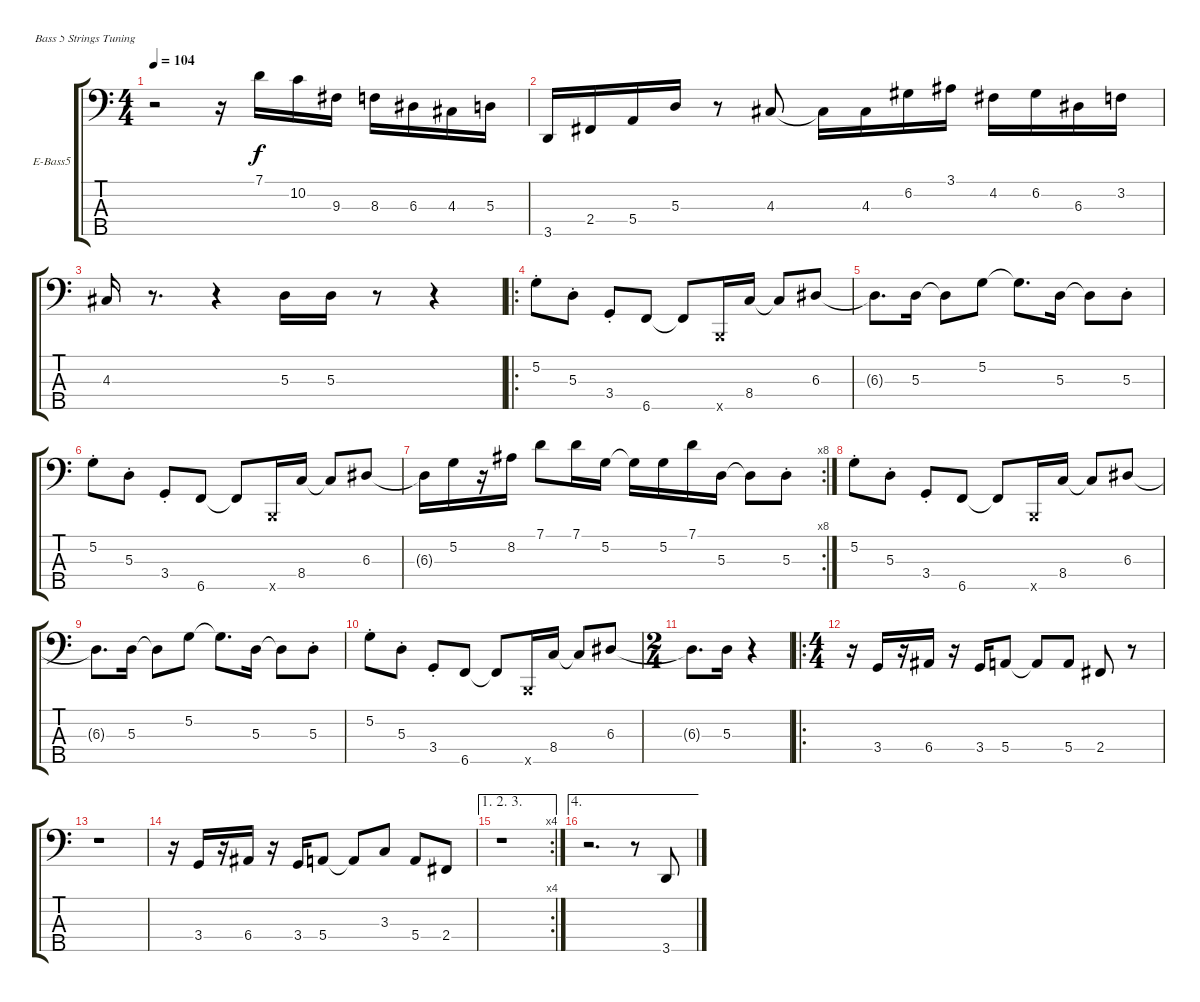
\bracketExtendMode groupsimilarinstruments
\firstSystemTrackNameOrientation horizontal
\otherSystemsTrackNameOrientation horizontal
\track ("Piste 1" "E-Bass5") {instrument electricbassfinger}
\staff {score tabs}
\tuning (G2 D2 A1 E1 B0)
\ts (4 4)
\tempo 104
\clef f4
\ks c
r.2{dy f} r.16 7.1.16 10.2.16 9.3.16 8.3.16 6.3.16 4.3.16 5.3.16 |
3.5.16 2.4.16 5.4.16 5.3.16 r.8 4.3.8 4.3{t}.16 4.3.16 6.2.16 3.1.16 4.2.16 6.2.16 6.3.16 3.2.16 |
4.3.16 r.8{d} r.4 5.3.16 5.3.16 r.8 r.4 |
\ro
5.2{st}.8 5.3{st}.8 3.4{st}.8 6.5.8 6.5{t}.8 0.5{x}.16 8.4.16 8.4{t}.8 6.3.8 |
6.3{t}.8{d} 5.3.16 5.3{t}.8 5.2.8 5.2{t}.8{d} 5.3.16 5.3{t}.8 5.3{st}.8 |
5.2{st}.8 5.3{st}.8 3.4{st}.8 6.5.8 6.5{t}.8 0.5{x}.16 8.4.16 8.4{t}.8 6.3.8 |
\rc 8
6.3{t}.16 5.2.16 r.16 8.2.16 7.1.8 7.1.16 5.2.16 5.2{t}.16 5.2.16 7.1.16 5.3.16 5.3{t}.8 5.3{st}.8 |
5.2{st}.8 5.3{st}.8 3.4{st}.8 6.5.8 6.5{t}.8 0.5{x}.16 8.4.16 8.4{t}.8 6.3.8 |
6.3{t}.8{d} 5.3.16 5.3{t}.8 5.2.8 5.2{t}.8{d} 5.3.16 5.3{t}.8 5.3{st}.8 |
5.2{st}.8 5.3{st}.8 3.4{st}.8 6.5.8 6.5{t}.8 0.5{x}.16 8.4.16 8.4{t}.8 6.3.8 |
\ts (2 4)
\beaming (8 2 2)
6.3{t}.8{d} 5.3.16 r.4 |
\ro
\ts (4 4)
\beaming (8 2 2 2 2)
r.16 3.4.16 r.16 6.4.16 r.16 3.4.16 5.4.8 5.4{t}.8 5.4.8 2.4.8 r.8 |
r.1 |
r.16 3.4.16 r.16 6.4.16 r.16 3.4.16 5.4.8 5.4{t}.8 3.3.8 5.4.8 2.4.8 |
\ae (1 2 3)
\rc 4
r.1 |
\ae 4
r.2{d} r.8 3.5.8
